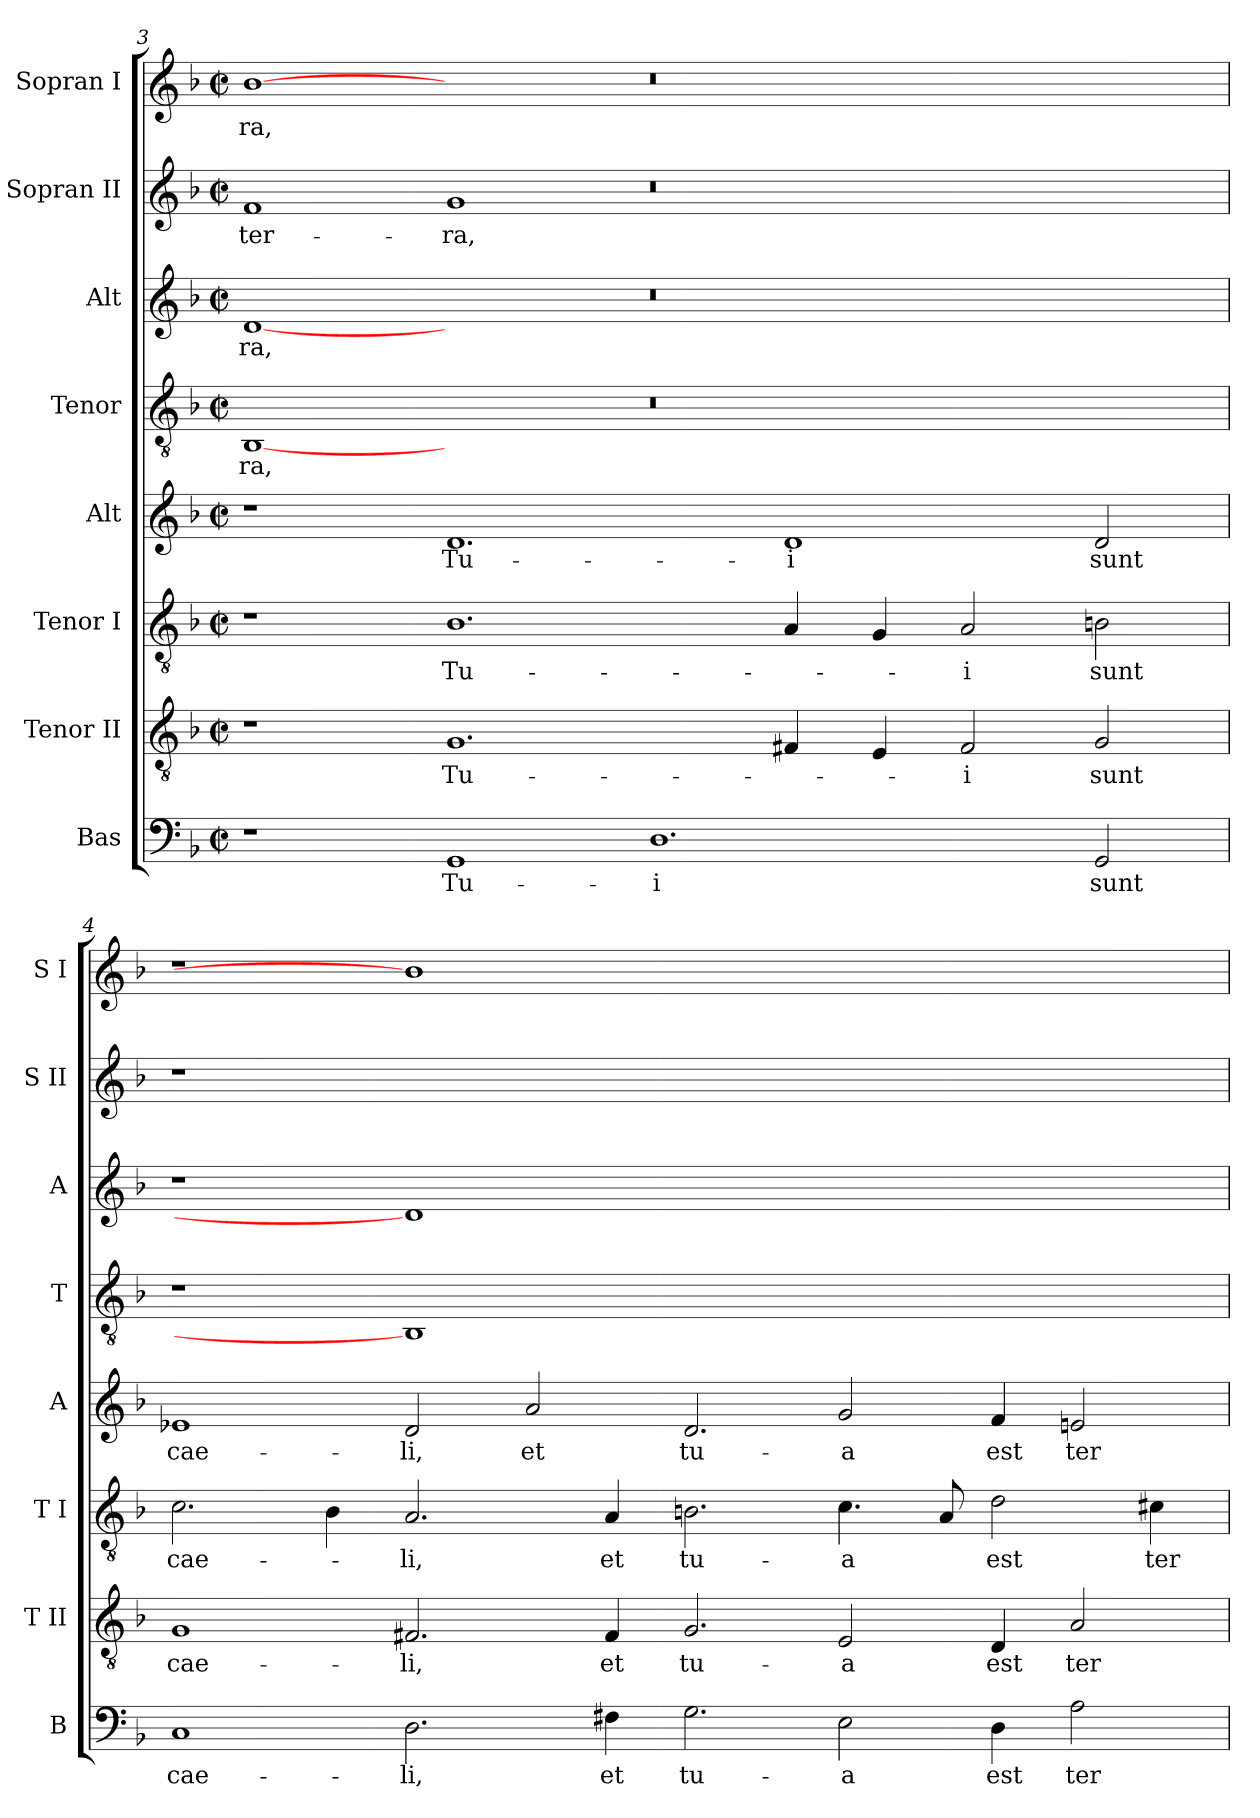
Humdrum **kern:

**kern	**text	**kern	**text	**kern	**text	**kern	**text	**kern	**text	**kern	**text	**kern	**text	**kern	**text
*part8	*part8	*part7	*part7	*part6	*part6	*part5	*part5	*part4	*part4	*part3	*part3	*part2	*part2	*part1	*part1
*staff8	*staff8	*staff7	*staff7	*staff6	*staff6	*staff5	*staff5	*staff4	*staff4	*staff3	*staff3	*staff2	*staff2	*staff1	*staff1
*I"Bas	*	*I"Tenor II	*	*I"Tenor I	*	*I"Alt	*	*I"Tenor	*	*I"Alt	*	*I"Sopran II	*	*I"Sopran I	*
*I'B	*	*I'T II	*	*I'T I	*	*I'A	*	*I'T	*	*I'A	*	*I'S II	*	*I'S I	*
*clefF4	*	*clefGv2	*	*clefGv2	*	*clefG2	*	*clefGv2	*	*clefG2	*	*clefG2	*	*clefG2	*
*k[b-]	*	*k[b-]	*	*k[b-]	*	*k[b-]	*	*k[b-]	*	*k[b-]	*	*k[b-]	*	*k[b-]	*
*F:	*	*F:	*	*F:	*	*F:	*	*F:	*	*F:	*	*F:	*	*F:	*
*M2/2	*	*M2/2	*	*M2/2	*	*M2/2	*	*M2/2	*	*M2/2	*	*M2/2	*	*M2/2	*
*met(c|)	*	*met(c|)	*	*met(c|)	*	*met(c|)	*	*met(c|)	*	*met(c|)	*	*met(c|)	*	*met(c|)	*
=3	=3	=3	=3	=3	=3	=3	=3	=3	=3	=3	=3	=3	=3	=3	=3
!	!	!	!	!	!	!	!	!	!LO:LY:b	!	!LO:LY:b	!	!LO:LY:b	!	!LO:LY:b
1r	.	1r	.	1r	.	1r	.	[1BB-	-ra,	[1d	-ra,	1f	ter-	[1b-	-ra,
!	!LO:LY:b	!	!LO:LY:b	!	!LO:LY:b	!	!LO:LY:b	!	!	!	!	!	!LO:LY:b	!	!
1GG	Tu-	1.G	Tu-	1.B-	Tu-	1.d	Tu-	1ryy	.	1ryy	.	1g	-ra,	1ryy	.
!	!LO:LY:b	!	!	!	!	!	!	!	!	!	!	!	!	!	!
1.D	-i	.	.	.	.	.	.	0r	.	0r	.	0r	.	0r	.
!	!	!	!	!	!	!	!LO:LY:b	!	!	!	!	!	!	!	!
.	.	4F#X/	.	4A/	.	1d	-i	.	.	.	.	.	.	.	.
.	.	4E/	.	4G/	.	.	.	.	.	.	.	.	.	.	.
!	!	!	!LO:LY:b	!	!LO:LY:b	!	!	!	!	!	!	!	!	!	!
.	.	2F#/	-i	2A/	-i	.	.	.	.	.	.	.	.	.	.
!	!LO:LY:b	!	!LO:LY:b	!	!LO:LY:b	!	!LO:LY:b	!	!	!	!	!	!	!	!
2GG/	sunt	2G/	sunt	2Bn\	sunt	2d/	sunt	.	.	.	.	.	.	.	.
!!LO:PB:g=z
=4	=4	=4	=4	=4	=4	=4	=4	=4	=4	=4	=4	=4	=4	=4	=4
!	!LO:LY:b	!	!LO:LY:b	!	!LO:LY:b	!	!LO:LY:b	!	!	!	!	!	!	!	!
1C	cae-	1G	cae-	2.c\	cae-	1e-X	cae-	1r	.	1r	.	1r	.	1r	.
.	.	.	.	4B-\	.	.	.	.	.	.	.	.	.	.	.
!	!LO:LY:b	!	!LO:LY:b	!	!LO:LY:b	!	!LO:LY:b	!	!	!	!	!	!	!	!
2.D\	-li,	2.F#X/	-li,	2.A/	-li,	2d/	-li,	1BB-]	.	1d]	.	0.ryy	.	1b-]	.
!	!	!	!	!	!	!	!LO:LY:b	!	!	!	!	!	!	!	!
.	.	.	.	.	.	2a/	et	.	.	.	.	.	.	.	.
!	!LO:LY:b	!	!LO:LY:b	!	!LO:LY:b	!	!	!	!	!	!	!	!	!	!
4F#X\	et	4F#/	et	4A/	et	.	.	.	.	.	.	.	.	.	.
!	!LO:LY:b	!	!LO:LY:b	!	!LO:LY:b	!	!LO:LY:b	!	!	!	!	!	!	!	!
2.G\	tu-	2.G/	tu-	2.Bn\	tu-	2.d/	tu-	0ryy	.	0ryy	.	.	.	0ryy	.
!	!LO:LY:b	!	!LO:LY:b	!	!LO:LY:b	!	!LO:LY:b	!	!	!	!	!	!	!	!
2E\	-a	2E/	-a	4.c\	-a	2g/	-a	.	.	.	.	.	.	.	.
.	.	.	.	8A/	.	.	.	.	.	.	.	.	.	.	.
!	!LO:LY:b	!	!LO:LY:b	!	!LO:LY:b	!	!LO:LY:b	!	!	!	!	!	!	!	!
4D\	est	4D/	est	2d\	est	4f/	est	.	.	.	.	.	.	.	.
!	!LO:LY:b	!	!LO:LY:b	!	!	!	!LO:LY:b	!	!	!	!	!	!	!	!
2A\	ter-	2A/	ter-	.	.	2en/	ter-	.	.	.	.	.	.	.	.
!	!	!	!	!	!LO:LY:b	!	!	!	!	!	!	!	!	!	!
.	.	.	.	4c#X\	ter-	.	.	.	.	.	.	.	.	.	.
=	=	=	=	=	=	=	=	=	=	=	=	=	=	=	=
*-	*-	*-	*-	*-	*-	*-	*-	*-	*-	*-	*-	*-	*-	*-	*-
